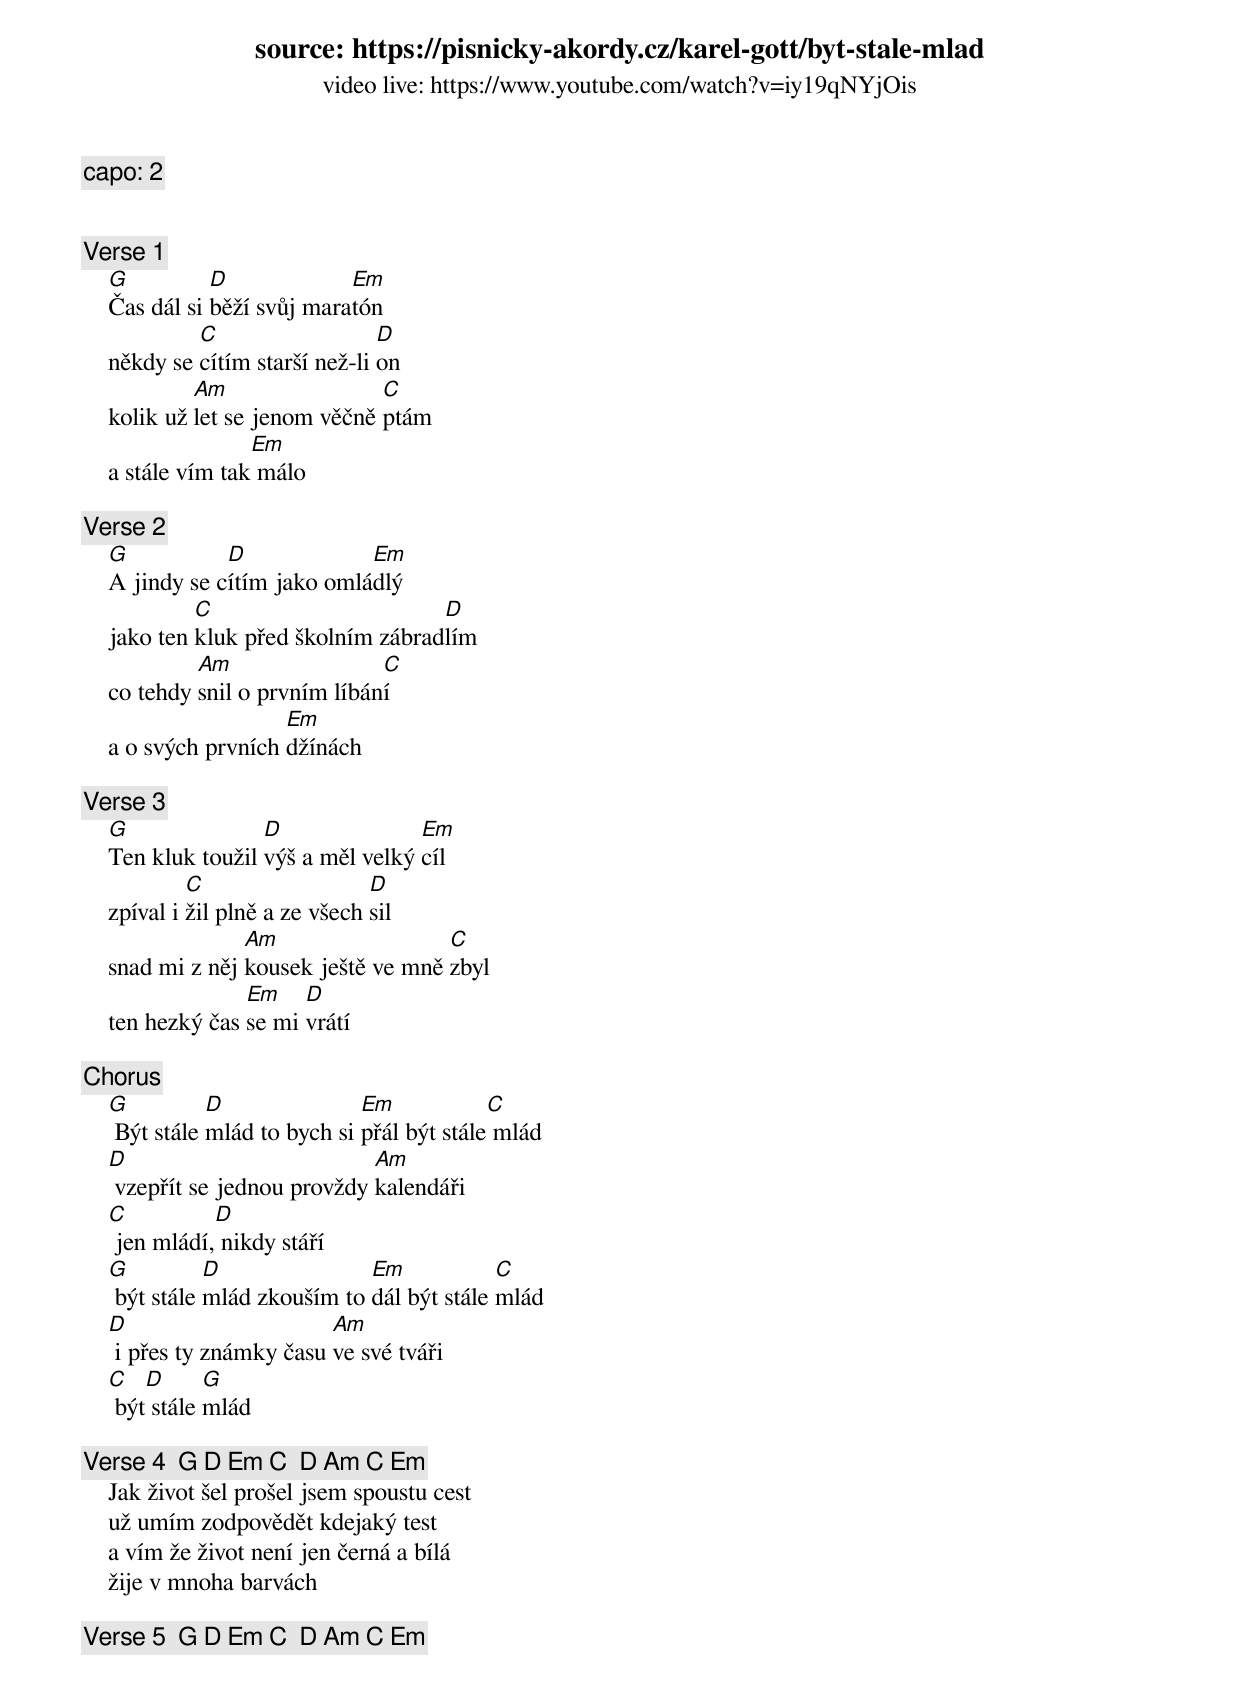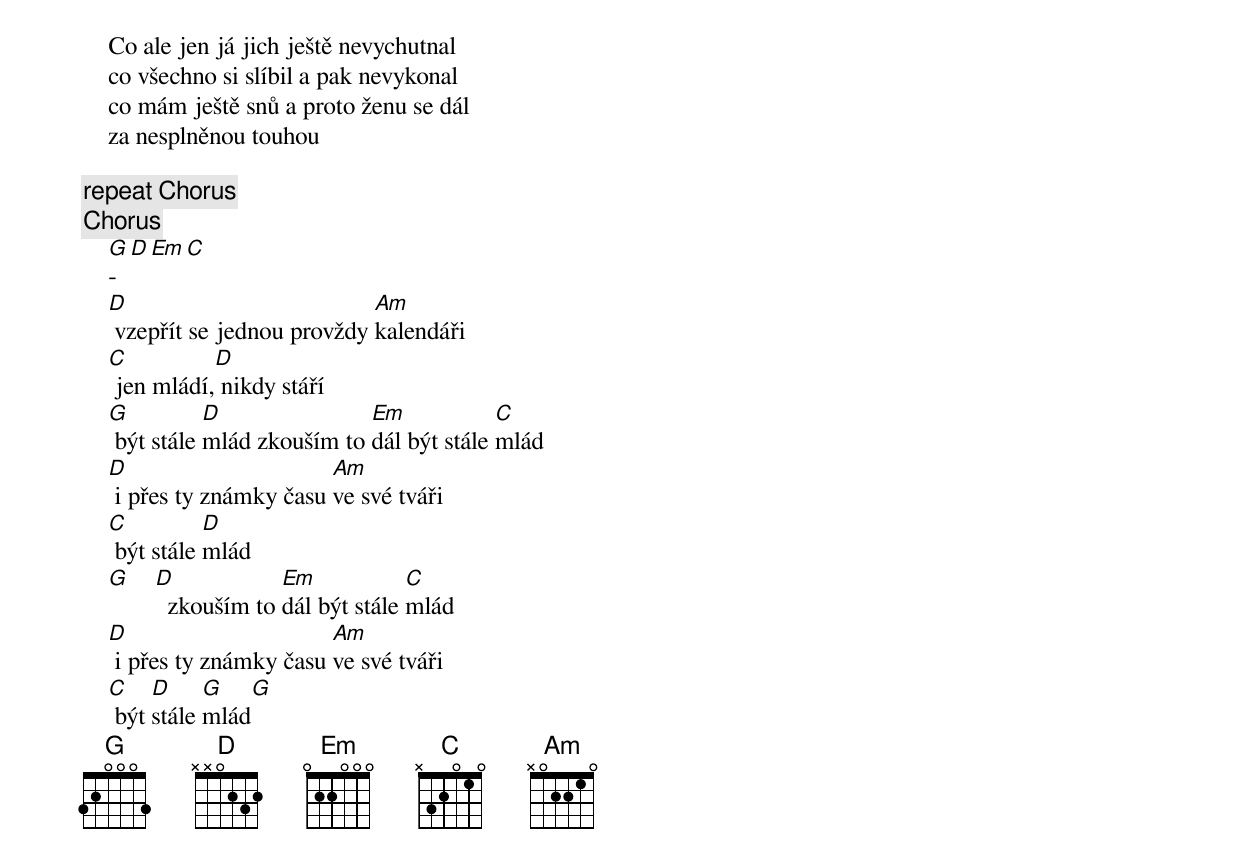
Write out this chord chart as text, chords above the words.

source: https://pisnicky-akordy.cz/karel-gott/byt-stale-mlad
video live: https://www.youtube.com/watch?v=iy19qNYjOis
capo: 2


[Verse 1]
    G          D             Em
    Čas dál si běží svůj maratón
             C                   D
    někdy se cítím starší než-li on
             Am                 C
    kolik už let se jenom věčně ptám
                   Em
    a stále vím tak málo

[Verse 2]
    G           D             Em
    A jindy se cítím jako omládlý
             C                       D
    jako ten kluk před školním zábradlím
             Am                 C
    co tehdy snil o prvním líbání
                      Em
    a o svých prvních džínách

[Verse 3]
    G               D               Em
    Ten kluk toužil výš a měl velký cíl
             C                   D
    zpíval i žil plně a ze všech sil
                  Am                  C
    snad mi z něj kousek ještě ve mně zbyl
                  Em    D
    ten hezký čas se mi vrátí

[Chorus]
    G          D               Em            C
     Být stále mlád to bych si přál být stále mlád
    D                          Am
     vzepřít se jednou provždy kalendáři
    C          D
     jen mládí, nikdy stáří
    G          D               Em            C
     být stále mlád zkouším to dál být stále mlád
    D                      Am
     i přes ty známky času ve své tváři
    C   D      G
     být stále mlád

[Verse 4]  G D Em C  D Am C Em
    Jak život šel prošel jsem spoustu cest
    už umím zodpovědět kdejaký test
    a vím že život není jen černá a bílá
    žije v mnoha barvách

[Verse 5]  G D Em C  D Am C Em
    Co ale jen já jich ještě nevychutnal
    co všechno si slíbil a pak nevykonal
    co mám ještě snů a proto ženu se dál
    za nesplněnou touhou

[repeat Chorus]
[Chorus]
    G D Em C
    -
    D                          Am
     vzepřít se jednou provždy kalendáři
    C          D
     jen mládí, nikdy stáří
    G          D               Em            C
     být stále mlád zkouším to dál být stále mlád
    D                      Am
     i přes ty známky času ve své tváři
    C          D
     být stále mlád
    G   D            Em            C
          zkouším to dál být stále mlád
    D                      Am
     i přes ty známky času ve své tváři
    C    D     G    G
     být stále mlád
